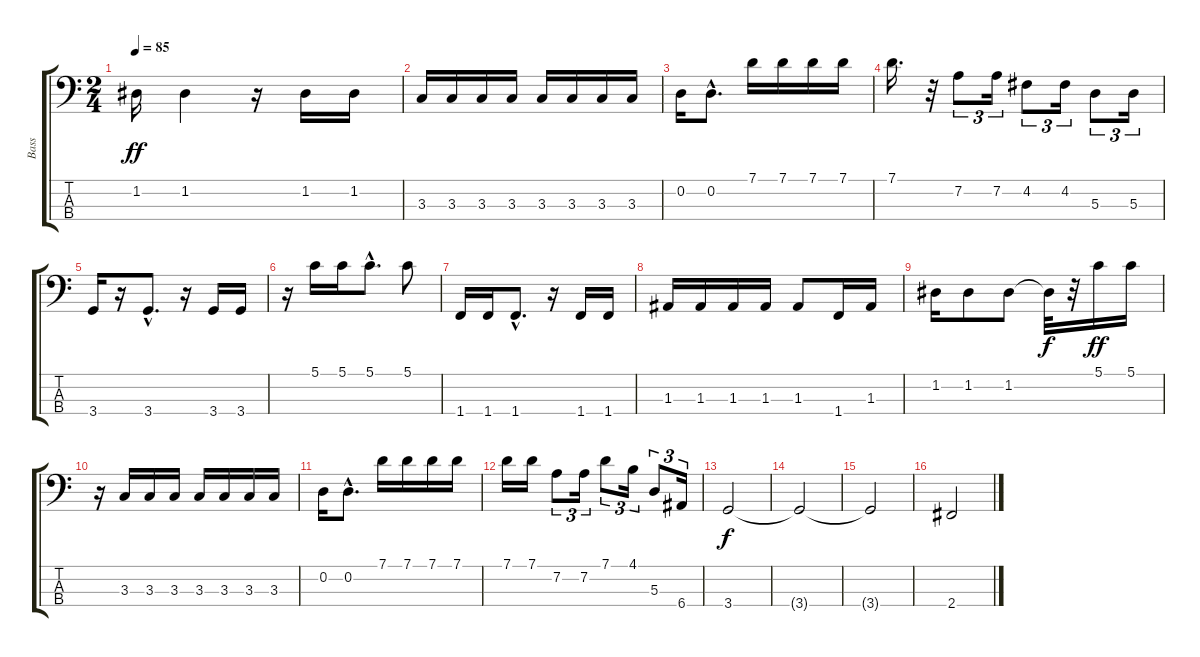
\track ("Bass" "Bass") {instrument electricbassfinger}
\staff {score tabs}
\tuning (G2 D2 A1 E1) {hide}
\ts (2 4)
\tempo 85
\clef f4
\ks c
1.2.16{dy ff} 1.2.4 r.16 1.2.16 1.2.16 |
3.3.16 3.3.16 3.3.16 3.3.16 3.3.16 3.3.16 3.3.16 3.3.16 |
0.2.16 0.2{hac}.8{d} 7.1.16 7.1.16 7.1.16 7.1.16 |
7.1.16{d} r.32 7.2.8{tu (3 2)} 7.2.16{tu (3 2)} 4.2.8{tu (3 2)} 4.2.16{tu (3 2)} 5.3.8{tu (3 2)} 5.3.16{tu (3 2)} |
3.4.16 r.16 3.4{hac}.8{d} r.16 3.4.16 3.4.16 |
r.16 5.1.16 5.1.16 5.1{hac}.8{d} 5.1.8 |
1.4.16 1.4.16 1.4{hac}.8{d} r.16 1.4.16 1.4.16 |
1.3.16 1.3.16 1.3.16 1.3.16 1.3.8 1.4.16 1.3.16 |
1.2.16 1.2.8 1.2.8 1.2{t}.32{dy f} r.32 5.1.16{dy ff} 5.1.16 |
r.16 3.3.16 3.3.16 3.3.16 3.3.16 3.3.16 3.3.16 3.3.16 |
0.2.16 0.2{hac}.8{d} 7.1.16 7.1.16 7.1.16 7.1.16 |
7.1.16 7.1.16 7.2.8{tu (3 2)} 7.2.16{tu (3 2)} 7.1.8{tu (3 2)} 4.1.16{tu (3 2)} 5.3.8{tu (3 2)} 6.4.16{tu (3 2)} |
3.4.2{dy f} |
3.4{t}.2 |
3.4{t}.2 |
2.4.2
